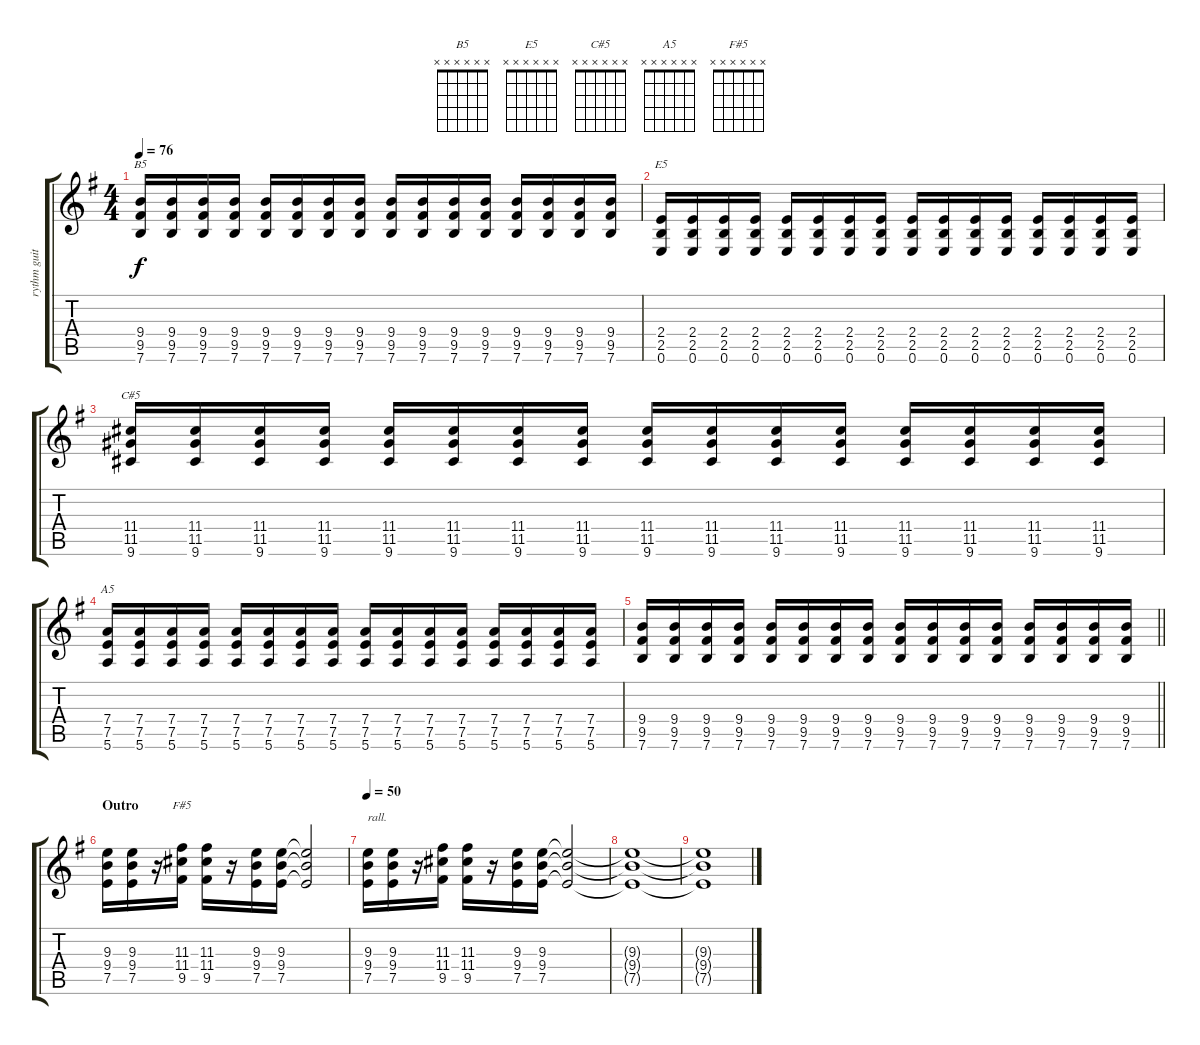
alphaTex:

\track ("rythm guitar" "rythm guit") {instrument distortionguitar}
\staff {score tabs}
\tuning (E4 B3 G3 D3 A2 E2) {hide}
\chord ("B5" x x x x x x)
\chord ("E5" x x x x x x)
\chord ("C#5" x x x x x x)
\chord ("A5" x x x x x x)
\chord ("F#5" x x x x x x)
\ts (4 4)
\tempo 76
\clef g2
\ks eminor
(9.4 9.5 7.6).16{ch "B5" dy f} (9.4 9.5 7.6).16 (9.4 9.5 7.6).16 (9.4 9.5 7.6).16 (9.4 9.5 7.6).16 (9.4 9.5 7.6).16 (9.4 9.5 7.6).16 (9.4 9.5 7.6).16 (9.4 9.5 7.6).16 (9.4 9.5 7.6).16 (9.4 9.5 7.6).16 (9.4 9.5 7.6).16 (9.4 9.5 7.6).16 (9.4 9.5 7.6).16 (9.4 9.5 7.6).16 (9.4 9.5 7.6).16 |
(2.4 2.5 0.6).16{ch "E5"} (2.4 2.5 0.6).16 (2.4 2.5 0.6).16 (2.4 2.5 0.6).16 (2.4 2.5 0.6).16 (2.4 2.5 0.6).16 (2.4 2.5 0.6).16 (2.4 2.5 0.6).16 (2.4 2.5 0.6).16 (2.4 2.5 0.6).16 (2.4 2.5 0.6).16 (2.4 2.5 0.6).16 (2.4 2.5 0.6).16 (2.4 2.5 0.6).16 (2.4 2.5 0.6).16 (2.4 2.5 0.6).16 |
(11.4 11.5 9.6).16{ch "C#5"} (11.4 11.5 9.6).16 (11.4 11.5 9.6).16 (11.4 11.5 9.6).16 (11.4 11.5 9.6).16 (11.4 11.5 9.6).16 (11.4 11.5 9.6).16 (11.4 11.5 9.6).16 (11.4 11.5 9.6).16 (11.4 11.5 9.6).16 (11.4 11.5 9.6).16 (11.4 11.5 9.6).16 (11.4 11.5 9.6).16 (11.4 11.5 9.6).16 (11.4 11.5 9.6).16 (11.4 11.5 9.6).16 |
(7.4 7.5 5.6).16{ch "A5"} (7.4 7.5 5.6).16 (7.4 7.5 5.6).16 (7.4 7.5 5.6).16 (7.4 7.5 5.6).16 (7.4 7.5 5.6).16 (7.4 7.5 5.6).16 (7.4 7.5 5.6).16 (7.4 7.5 5.6).16 (7.4 7.5 5.6).16 (7.4 7.5 5.6).16 (7.4 7.5 5.6).16 (7.4 7.5 5.6).16 (7.4 7.5 5.6).16 (7.4 7.5 5.6).16 (7.4 7.5 5.6).16 |
\barLineRight lightlight
(9.4 9.5 7.6).16 (9.4 9.5 7.6).16 (9.4 9.5 7.6).16 (9.4 9.5 7.6).16 (9.4 9.5 7.6).16 (9.4 9.5 7.6).16 (9.4 9.5 7.6).16 (9.4 9.5 7.6).16 (9.4 9.5 7.6).16 (9.4 9.5 7.6).16 (9.4 9.5 7.6).16 (9.4 9.5 7.6).16 (9.4 9.5 7.6).16 (9.4 9.5 7.6).16 (9.4 9.5 7.6).16 (9.4 9.5 7.6).16 |
\section ("" "Outro")
(9.3 9.4 7.5).16{volume 16} (9.3 9.4 7.5).16 r.16 (11.3 11.4 9.5).16{ch "F#5"} (11.3 11.4 9.5).16 r.16 (9.3 9.4 7.5).16 (9.3 9.4 7.5).16 (9.3{t} 9.4{t} 7.5{t}).2 |
\tempo 50
(9.3 9.4 7.5).16{txt "rall."} (9.3 9.4 7.5).16 r.16 (11.3 11.4 9.5).16 (11.3 11.4 9.5).16 r.16 (9.3 9.4 7.5).16 (9.3 9.4 7.5).16 (9.3{t} 9.4{t} 7.5{t}).2{volume 0} |
(9.3{t} 9.4{t} 7.5{t}).1 |
(9.3{t} 9.4{t} 7.5{t}).1
